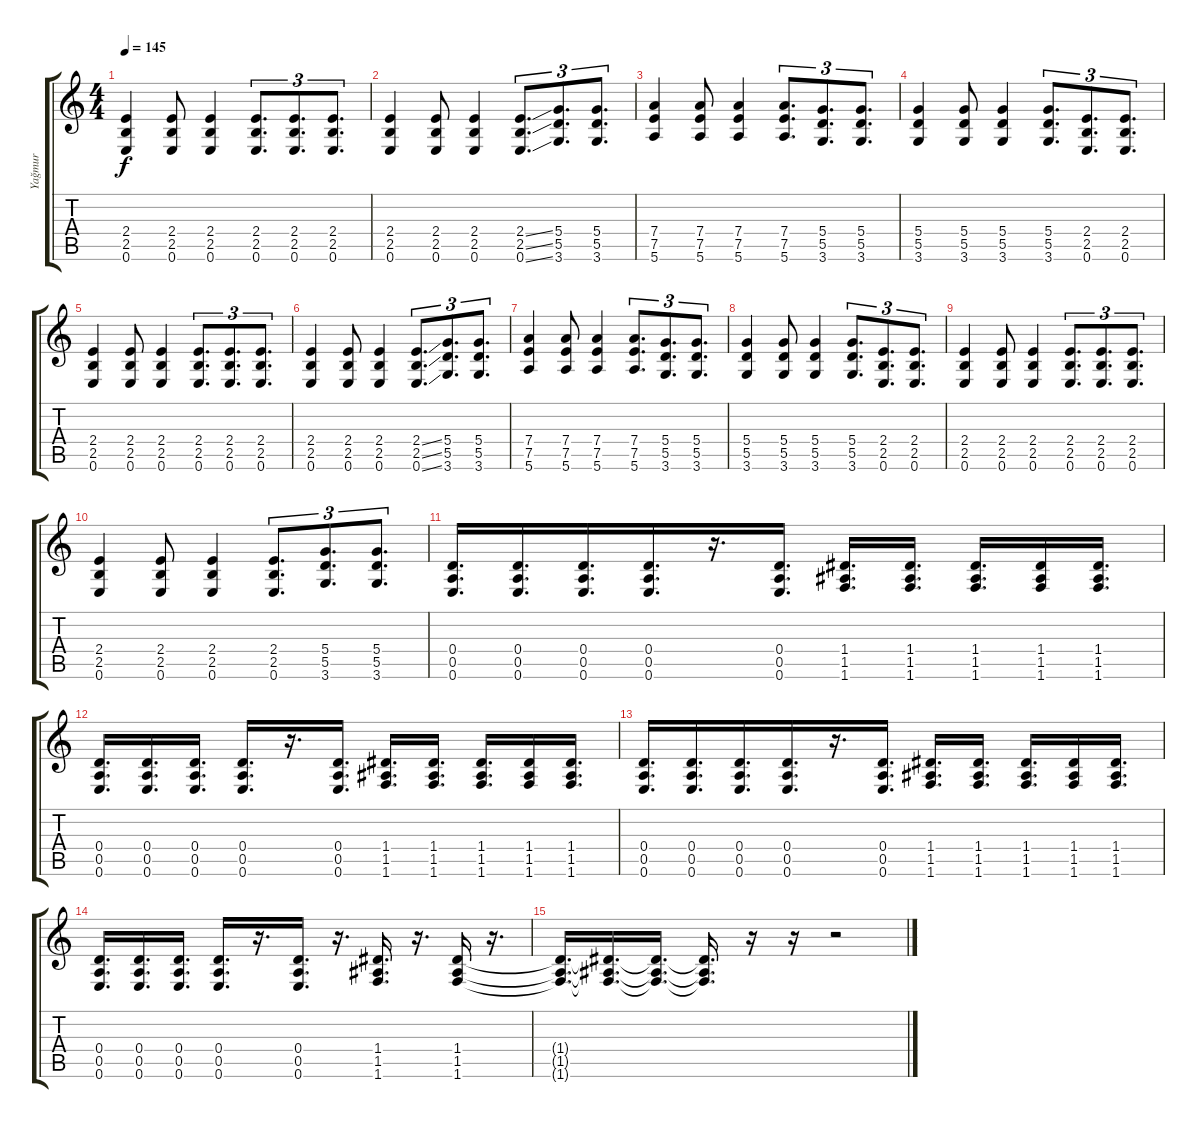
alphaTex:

\track ("Yağmur" "Yağmur") {instrument distortionguitar}
\staff {score tabs}
\tuning (E4 B3 G3 D3 A2 E2) {hide}
\ts (4 4)
\tempo 145
\clef g2
\ks c
(2.4 2.5 0.6).4{dy f} (2.4 2.5 0.6).8 (2.4 2.5 0.6).4 (2.4 2.5 0.6).8{d tu (3 2) beam merge} (2.4 2.5 0.6).8{d tu (3 2)} (2.4 2.5 0.6).8{d tu (3 2)} |
(2.4 2.5 0.6).4 (2.4 2.5 0.6).8 (2.4 2.5 0.6).4 (2.4{ss} 2.5{ss} 0.6{ss}).8{d tu (3 2) beam merge} (5.4 5.5 3.6).8{d tu (3 2)} (5.4 5.5 3.6).8{d tu (3 2)} |
(7.4 7.5 5.6).4 (7.4 7.5 5.6).8 (7.4 7.5 5.6).4 (7.4 7.5 5.6).8{d tu (3 2) beam merge} (5.4 5.5 3.6).8{d tu (3 2)} (5.4 5.5 3.6).8{d tu (3 2)} |
(5.4 5.5 3.6).4 (5.4 5.5 3.6).8 (5.4 5.5 3.6).4 (5.4 5.5 3.6).8{d tu (3 2) beam merge} (2.4 2.5 0.6).8{d tu (3 2)} (2.4 2.5 0.6).8{d tu (3 2)} |
(2.4 2.5 0.6).4 (2.4 2.5 0.6).8 (2.4 2.5 0.6).4 (2.4 2.5 0.6).8{d tu (3 2) beam merge} (2.4 2.5 0.6).8{d tu (3 2)} (2.4 2.5 0.6).8{d tu (3 2)} |
(2.4 2.5 0.6).4 (2.4 2.5 0.6).8 (2.4 2.5 0.6).4 (2.4{ss} 2.5{ss} 0.6{ss}).8{d tu (3 2) beam merge} (5.4 5.5 3.6).8{d tu (3 2)} (5.4 5.5 3.6).8{d tu (3 2)} |
(7.4 7.5 5.6).4 (7.4 7.5 5.6).8 (7.4 7.5 5.6).4 (7.4 7.5 5.6).8{d tu (3 2) beam merge} (5.4 5.5 3.6).8{d tu (3 2)} (5.4 5.5 3.6).8{d tu (3 2)} |
(5.4 5.5 3.6).4 (5.4 5.5 3.6).8 (5.4 5.5 3.6).4 (5.4 5.5 3.6).8{d tu (3 2) beam merge} (2.4 2.5 0.6).8{d tu (3 2)} (2.4 2.5 0.6).8{d tu (3 2)} |
(2.4 2.5 0.6).4 (2.4 2.5 0.6).8 (2.4 2.5 0.6).4 (2.4 2.5 0.6).8{d tu (3 2) beam merge} (2.4 2.5 0.6).8{d tu (3 2)} (2.4 2.5 0.6).8{d tu (3 2)} |
(2.4 2.5 0.6).4 (2.4 2.5 0.6).8 (2.4 2.5 0.6).4 (2.4 2.5 0.6).8{d tu (3 2) beam merge} (5.4 5.5 3.6).8{d tu (3 2)} (5.4 5.5 3.6).8{d tu (3 2)} |
(0.4 0.5 0.6).16{d} (0.4 0.5 0.6).16{d} (0.4 0.5 0.6).16{d beam merge} (0.4 0.5 0.6).16{d} r.16{d} (0.4 0.5 0.6).16{d} (1.4 1.5 1.6).16{d beam merge} (1.4 1.5 1.6).16{d} (1.4 1.5 1.6).16{d} (1.4 1.5 1.6).16 (1.4 1.5 1.6).16{d} |
(0.4 0.5 0.6).16{d} (0.4 0.5 0.6).16{d} (0.4 0.5 0.6).16{d} (0.4 0.5 0.6).16{d} r.16{d} (0.4 0.5 0.6).16{d} (1.4 1.5 1.6).16{d beam merge} (1.4 1.5 1.6).16{d} (1.4 1.5 1.6).16{d} (1.4 1.5 1.6).16 (1.4 1.5 1.6).16{d} |
(0.4 0.5 0.6).16{d} (0.4 0.5 0.6).16{d} (0.4 0.5 0.6).16{d beam merge} (0.4 0.5 0.6).16{d} r.16{d} (0.4 0.5 0.6).16{d} (1.4 1.5 1.6).16{d beam merge} (1.4 1.5 1.6).16{d} (1.4 1.5 1.6).16{d} (1.4 1.5 1.6).16 (1.4 1.5 1.6).16{d} |
(0.4 0.5 0.6).16{d} (0.4 0.5 0.6).16{d} (0.4 0.5 0.6).16{d} (0.4 0.5 0.6).16{d} r.16{d} (0.4 0.5 0.6).16{d} r.16{d beam merge} (1.4 1.5 1.6).16{d} r.16{d} (1.4 1.5 1.6).16 r.16{d} |
(1.4{t} 1.5{t} 1.6{t}).16{d} (1.4{t} 1.5{t} 1.6{t}).16{d} (1.4{t} 1.5{t} 1.6{t}).16{d} (1.4{t} 1.5{t} 1.6{t}).16{d} r.16 r.16 r.2
